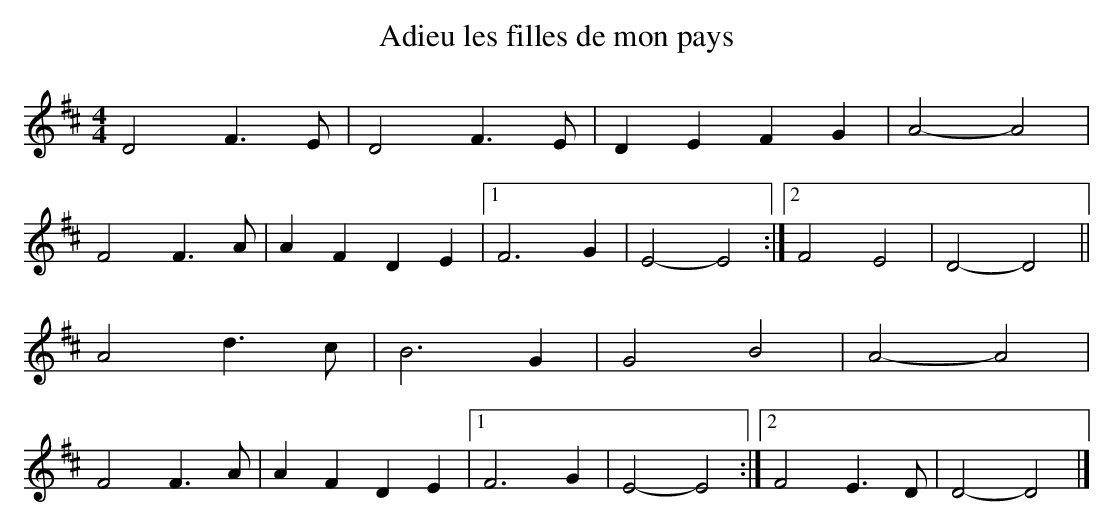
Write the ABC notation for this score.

X:1
T:Adieu les filles de mon pays
M:4/4
L:1/4
K:D %Transposed from G
D2F>E | D2F>E | DEFG | A2-A2 |
F2F>A | AFDE |1 F3G | E2-E2 :|\
                               [2 F2E2 | D2-D2 ||
A2d>c | B3G | G2B2 | A2-A2 |
F2F>A | AFDE |1 F3G | E2-E2 :|\
             [2 F2E>D | D2-D2 |]
